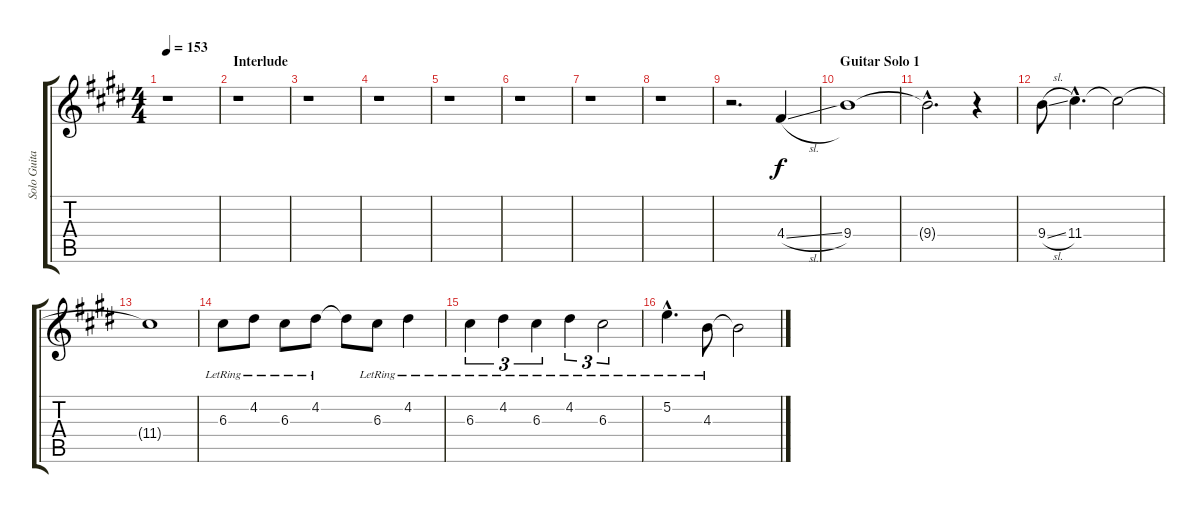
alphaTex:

\track ("Solo Guitar" "Solo Guita") {instrument electricguitarjazz}
\staff {score tabs}
\tuning (E4 B3 G3 D3 A2 E2) {hide}
\ts (4 4)
\tempo 153
\clef g2
\ks e
r.1{dy f} |
\section ("" "Interlude")
r.1 |
r.1 |
r.1 |
r.1 |
r.1 |
r.1 |
r.1 |
r.2{d} 4.4{sl}.4 |
\section ("" "Guitar Solo 1")
9.4.1 |
9.4{hac t}.2{d} r.4 |
9.4{sl}.8 11.4{hac}.4{d} 11.4{t}.2 |
11.4{t}.1 |
6.3{lr}.8 4.2{lr}.8 6.3{lr}.8 4.2{lr}.8 4.2{t}.8 6.3{lr}.8 4.2{lr}.4 |
6.3{lr}.4{tu (3 2)} 4.2{lr}.4{tu (3 2)} 6.3{lr}.4{tu (3 2)} 4.2{lr}.4{tu (3 2)} 6.3{lr}.2{tu (3 2)} |
5.2{hac lr}.4{d} 4.3{lr}.8 4.3{t}.2
